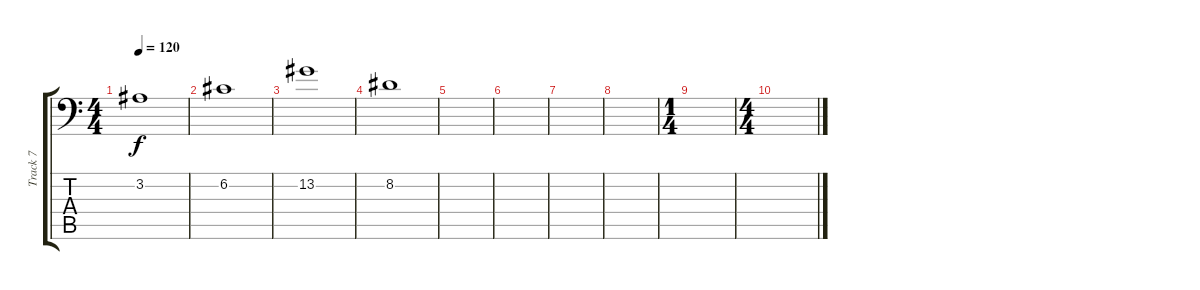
\track ("Track 7" "Track 7") {instrument orchestrahit}
\staff {score tabs}
\tuning (C4 G3 Eb3 Bb2 F2 Bb1) {hide}
\ts (4 4)
\tempo 120
\clef f4
\ks c
3.2.1{dy f} |
6.2.1 |
13.2.1 |
8.2.1 |
|
|
|
|
\ts (1 4)
|
\ts (4 4)
